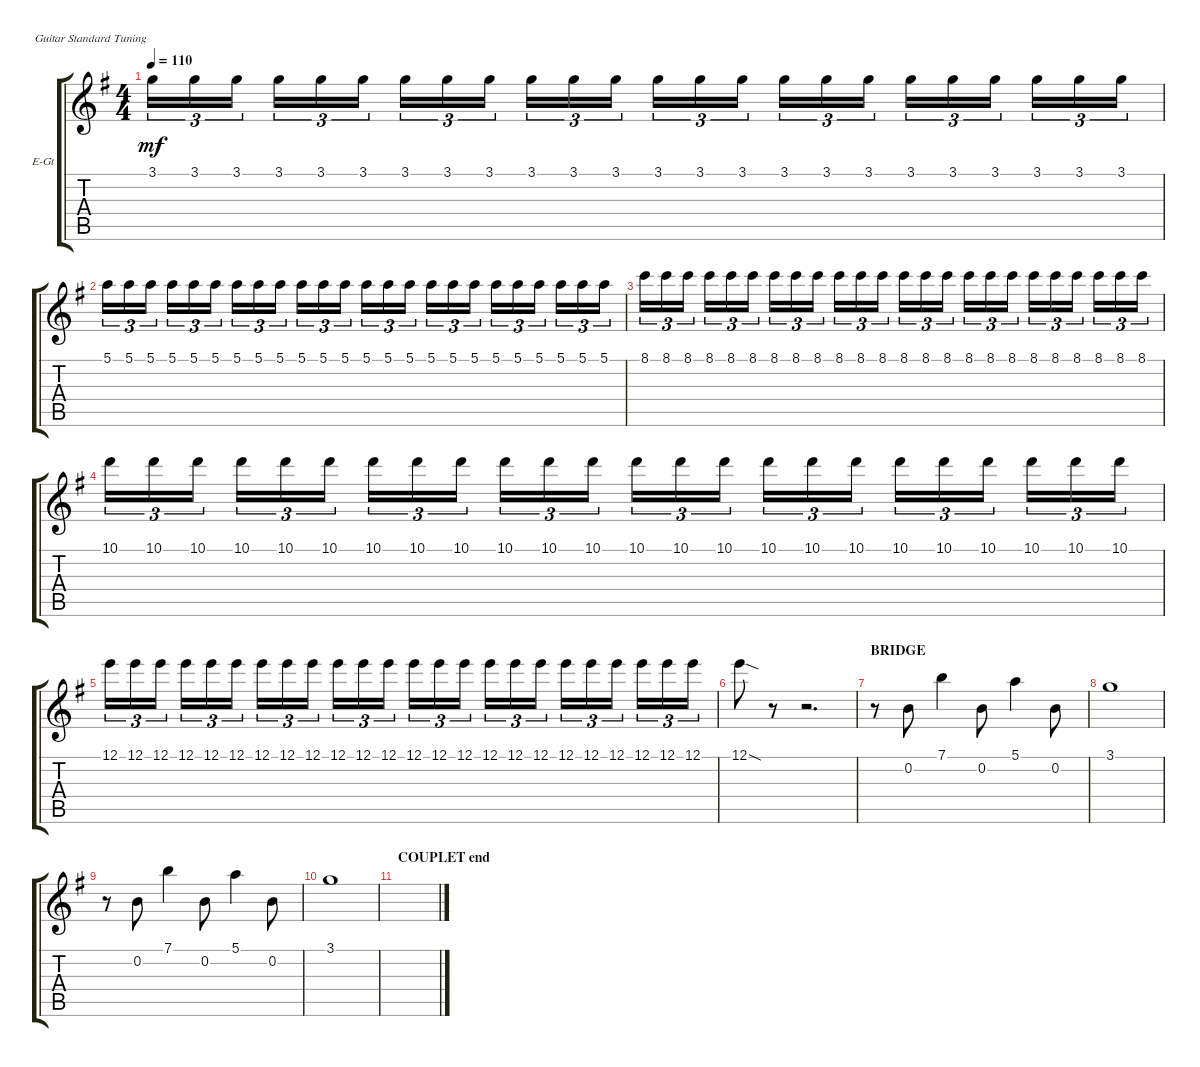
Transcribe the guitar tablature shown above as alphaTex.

\defaultSystemsLayout 4
\bracketExtendMode groupsimilarinstruments
\firstSystemTrackNameOrientation horizontal
\otherSystemsTrackNameOrientation horizontal
\track ("Electric Guitar" "E-Gt") {instrument overdrivenguitar}
\staff {score tabs}
\tuning (E4 B3 G3 D3 A2 E2)
\ts (4 4)
\tempo 110
\clef g2
\ks eminor
3.1.16{tu (3 2) dy mf} 3.1.16{tu (3 2)} 3.1.16{tu (3 2)} 3.1.16{tu (3 2)} 3.1.16{tu (3 2)} 3.1.16{tu (3 2)} 3.1.16{tu (3 2)} 3.1.16{tu (3 2)} 3.1.16{tu (3 2)} 3.1.16{tu (3 2)} 3.1.16{tu (3 2)} 3.1.16{tu (3 2)} 3.1.16{tu (3 2)} 3.1.16{tu (3 2)} 3.1.16{tu (3 2)} 3.1.16{tu (3 2)} 3.1.16{tu (3 2)} 3.1.16{tu (3 2)} 3.1.16{tu (3 2)} 3.1.16{tu (3 2)} 3.1.16{tu (3 2)} 3.1.16{tu (3 2)} 3.1.16{tu (3 2)} 3.1.16{tu (3 2)} |
5.1.16{tu (3 2)} 5.1.16{tu (3 2)} 5.1.16{tu (3 2)} 5.1.16{tu (3 2)} 5.1.16{tu (3 2)} 5.1.16{tu (3 2)} 5.1.16{tu (3 2)} 5.1.16{tu (3 2)} 5.1.16{tu (3 2)} 5.1.16{tu (3 2)} 5.1.16{tu (3 2)} 5.1.16{tu (3 2)} 5.1.16{tu (3 2)} 5.1.16{tu (3 2)} 5.1.16{tu (3 2)} 5.1.16{tu (3 2)} 5.1.16{tu (3 2)} 5.1.16{tu (3 2)} 5.1.16{tu (3 2)} 5.1.16{tu (3 2)} 5.1.16{tu (3 2)} 5.1.16{tu (3 2)} 5.1.16{tu (3 2)} 5.1.16{tu (3 2)} |
8.1.16{tu (3 2)} 8.1.16{tu (3 2)} 8.1.16{tu (3 2)} 8.1.16{tu (3 2)} 8.1.16{tu (3 2)} 8.1.16{tu (3 2)} 8.1.16{tu (3 2)} 8.1.16{tu (3 2)} 8.1.16{tu (3 2)} 8.1.16{tu (3 2)} 8.1.16{tu (3 2)} 8.1.16{tu (3 2)} 8.1.16{tu (3 2)} 8.1.16{tu (3 2)} 8.1.16{tu (3 2)} 8.1.16{tu (3 2)} 8.1.16{tu (3 2)} 8.1.16{tu (3 2)} 8.1.16{tu (3 2)} 8.1.16{tu (3 2)} 8.1.16{tu (3 2)} 8.1.16{tu (3 2)} 8.1.16{tu (3 2)} 8.1.16{tu (3 2)} |
10.1.16{tu (3 2)} 10.1.16{tu (3 2)} 10.1.16{tu (3 2)} 10.1.16{tu (3 2)} 10.1.16{tu (3 2)} 10.1.16{tu (3 2)} 10.1.16{tu (3 2)} 10.1.16{tu (3 2)} 10.1.16{tu (3 2)} 10.1.16{tu (3 2)} 10.1.16{tu (3 2)} 10.1.16{tu (3 2)} 10.1.16{tu (3 2)} 10.1.16{tu (3 2)} 10.1.16{tu (3 2)} 10.1.16{tu (3 2)} 10.1.16{tu (3 2)} 10.1.16{tu (3 2)} 10.1.16{tu (3 2)} 10.1.16{tu (3 2)} 10.1.16{tu (3 2)} 10.1.16{tu (3 2)} 10.1.16{tu (3 2)} 10.1.16{tu (3 2)} |
12.1.16{tu (3 2)} 12.1.16{tu (3 2)} 12.1.16{tu (3 2)} 12.1.16{tu (3 2)} 12.1.16{tu (3 2)} 12.1.16{tu (3 2)} 12.1.16{tu (3 2)} 12.1.16{tu (3 2)} 12.1.16{tu (3 2)} 12.1.16{tu (3 2)} 12.1.16{tu (3 2)} 12.1.16{tu (3 2)} 12.1.16{tu (3 2)} 12.1.16{tu (3 2)} 12.1.16{tu (3 2)} 12.1.16{tu (3 2)} 12.1.16{tu (3 2)} 12.1.16{tu (3 2)} 12.1.16{tu (3 2)} 12.1.16{tu (3 2)} 12.1.16{tu (3 2)} 12.1.16{tu (3 2)} 12.1.16{tu (3 2)} 12.1.16{tu (3 2)} |
12.1{sod}.8 r.8 r.2{d} |
\section ("" "BRIDGE")
r.8 0.2.8 7.1.4 0.2.8 5.1.4 0.2.8 |
3.1.1 |
r.8 0.2.8 7.1.4 0.2.8 5.1.4 0.2.8 |
3.1.1 |
\section ("" "COUPLET end")
